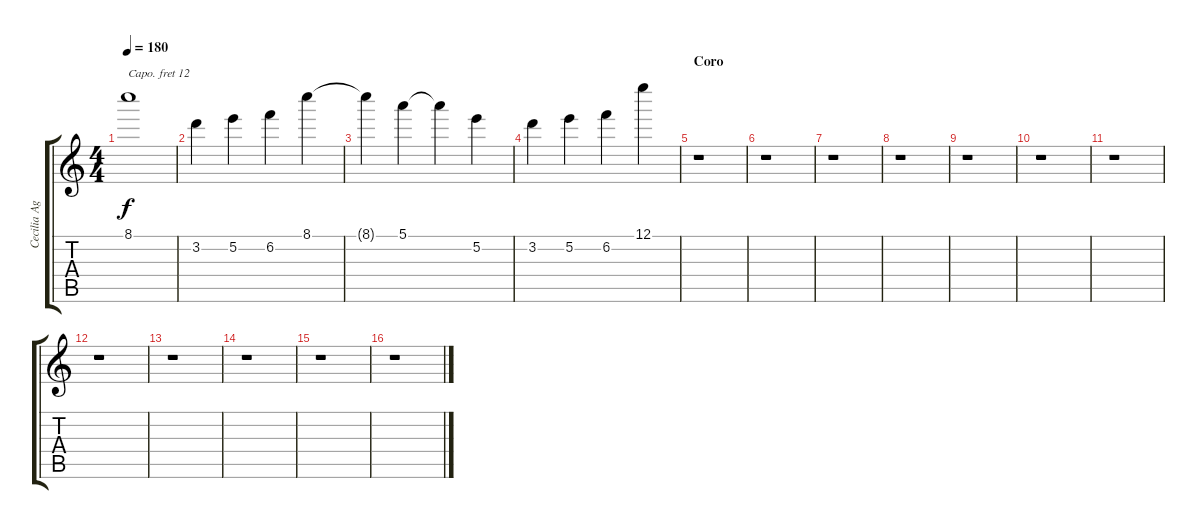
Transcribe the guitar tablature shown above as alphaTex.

\track ("Cecilia Aguayo (Sintetizador 4)" "Cecilia Ag") {instrument ocarina}
\staff {score tabs}
\capo 12
\tuning (E5 B4 G4 D4 A3 E3) {hide}
\ts (4 4)
\tempo 180
\clef g2
\ks c
8.1.1{dy f} |
3.2.4 5.2.4 6.2.4 8.1.4 |
8.1{t}.4 5.1.4 5.1{t}.4 5.2.4 |
3.2.4 5.2.4 6.2.4 12.1.4 |
\section ("" "Coro")
r.1 |
r.1 |
r.1 |
r.1 |
r.1 |
r.1 |
r.1 |
r.1 |
r.1 |
r.1 |
r.1 |
r.1
